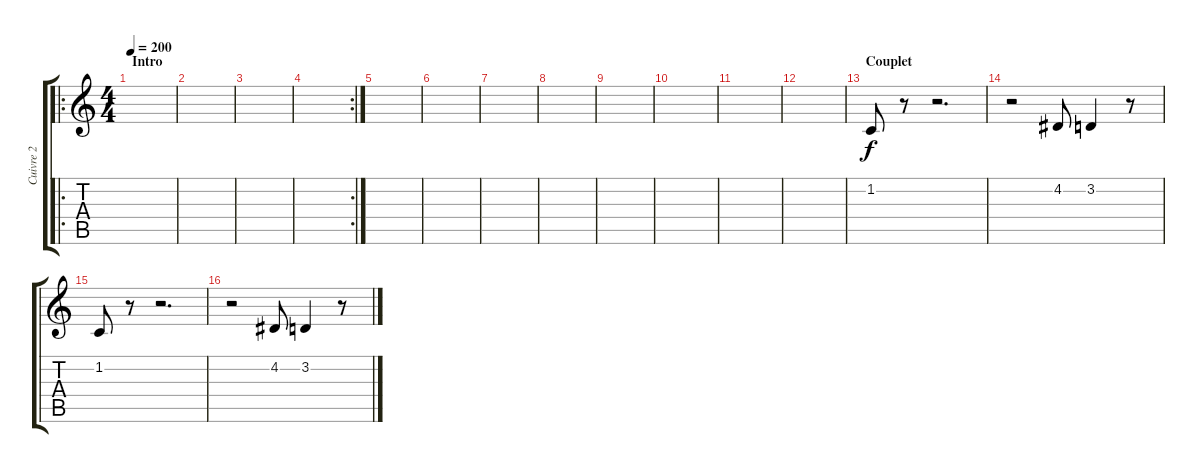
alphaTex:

\track ("Cuivre 2" "Cuivre 2") {instrument tuba}
\staff {score tabs}
\tuning (E4 B3 G3 D3 A2 E2) {hide}
\ro
\ts (4 4)
\section ("" "Intro")
\tempo 200
\clef g2
\ks c
|
|
|
\rc 2
|
|
|
|
|
|
|
|
|
\section ("" "Couplet")
1.2.8 r.8 r.2{d} |
r.2 4.2.8 3.2.4 r.8 |
1.2.8 r.8 r.2{d} |
r.2 4.2.8 3.2.4 r.8
